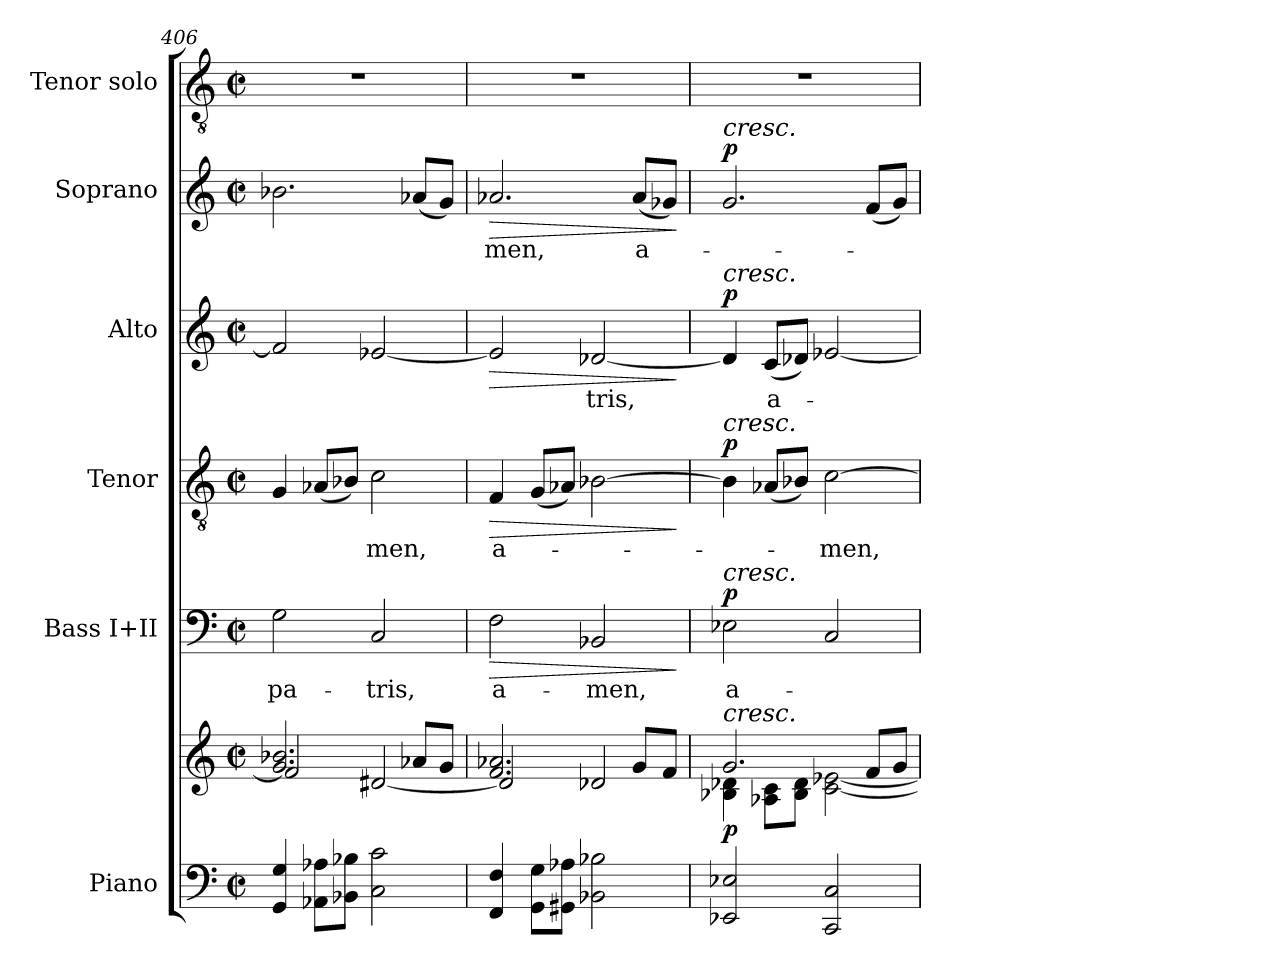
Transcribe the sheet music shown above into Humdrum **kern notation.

**kern	**kern	**dynam	**kern	**text	**dynam	**kern	**text	**dynam	**kern	**text	**dynam	**kern	**text	**dynam	**kern
*part6	*part6	*part6	*part5	*part5	*part5	*part4	*part4	*part4	*part3	*part3	*part3	*part2	*part2	*part2	*part1
*staff7	*staff6	*staff6/7	*staff5	*staff5	*staff5	*staff4	*staff4	*staff4	*staff3	*staff3	*staff3	*staff2	*staff2	*staff2	*staff1
*I"Piano	*	*	*I"Bass I+II	*	*	*I"Tenor	*	*	*I"Alto	*	*	*I"Soprano	*	*	*I"Tenor solo
*I'Pno.	*	*	*I'B.I+II	*	*	*I'T.	*	*	*I'A.	*	*	*I'S.	*	*	*I'T.s
*clefF4	*clefG2	*	*clefF4	*	*	*clefGv2	*	*	*clefG2	*	*	*clefG2	*	*	*clefGv2
*k[]	*k[]	*	*k[]	*	*	*k[]	*	*	*k[]	*	*	*k[]	*	*	*k[]
*M2/2	*M2/2	*	*M2/2	*	*	*M2/2	*	*	*M2/2	*	*	*M2/2	*	*	*M2/2
*met(c|)	*met(c|)	*	*met(c|)	*	*	*met(c|)	*	*	*met(c|)	*	*	*met(c|)	*	*	*met(c|)
=406	=406	=406	=406	=406	=406	=406	=406	=406	=406	=406	=406	=406	=406	=406	=406
*	*^	*	*	*	*	*	*	*	*	*	*	*	*	*	*
4GG/ 4G/	2.g/ 2.b-X/	2f/]	.	2G\	pa-	.	4G/	.	.	2f/]	.	.	2.b-X\	.	.	1r
8AA-X\ 8A-X\L	.	.	.	.	.	.	(8A-X/L	.	.	.	.	.	.	.	.	.
8BB-X\ 8B-X\J	.	.	.	.	.	.	8B-X/J)	.	.	.	.	.	.	.	.	.
2C\ 2c\	.	[2d#X/	.	2C/	-tris,	.	2c\	-men,	.	[2e-X/	.	.	.	.	.	.
.	8a-X/L	.	.	.	.	.	.	.	.	.	.	.	(8a-X/L	.	.	.
.	8g/J	.	.	.	.	.	.	.	.	.	.	.	8g/J)	.	.	.
=407	=407	=407	=407	=407	=407	=407	=407	=407	=407	=407	=407	=407	=407	=407	=407	=407
!	!	!	!	!	!	!LO:HP:b	!	!	!LO:HP:b	!	!	!LO:HP:b	!	!	!LO:HP:b	!
4FF/ 4F/	2.f/ 2.a-X/	2d#/]	.	2F\	a-	>	4F/	a-	>	2e-/]	.	>	2.a-X/	-men,	>	1r
8GG\ 8G\L	.	.	.	.	.	.	(8G/L	.	.	.	.	.	.	.	.	.
8GG#X\ 8A-X\J	.	.	.	.	.	.	8A-X/J)	.	.	.	.	.	.	.	.	.
2BB-X\ 2B-X\	.	2d-X/	.	2BB-X/	-men,	.	[2B-X\	.	.	[2d-X/	-tris,	.	.	.	.	.
.	8g/L	.	.	.	.	.	.	.	.	.	.	.	(8a-/L	a-	.	.
.	8f/J	.	.	.	.	.	.	.	.	.	.	.	8g-X/J)	.	.	.
*	*v	*v	*	*	*	*	*	*	*	*	*	*	*	*	*	*
.	.	.	.	.	]	.	.	]	.	.	]	.	.	]	.
=408	=408	=408	=408	=408	=408	=408	=408	=408	=408	=408	=408	=408	=408	=408	=408
*	*^	*	*	*	*	*	*	*	*	*	*	*	*	*	*
!	!	!	!	!	!	!	!	!	!	!	!	!	!LO:TX:a:i:t=cresc.	!	!	!
!	!	!	!	!	!	!	!	!	!	!LO:TX:a:i:t=cresc.	!	!	!	!	!	!
!	!	!	!	!	!	!	!LO:TX:a:i:t=cresc.	!	!	!	!	!	!	!	!	!
!	!	!	!	!LO:TX:a:i:t=cresc.	!	!	!	!	!	!	!	!	!	!	!	!
!	!LO:TX:a:i:t=cresc.	!	!	!	!	!	!	!	!	!	!	!	!	!	!	!
!	!	!	!LO:DY:a=2	!	!	!LO:DY:a	!	!	!LO:DY:a	!	!	!LO:DY:a	!	!	!LO:DY:a	!
2EE-X/ 2E-X/	2.g/	4B-X\ 4d-X\	p	2E-X\	a-	p	4B-\]	.	p	4d-/]	.	p	2.g/	.	p	1r
.	.	8A-X\ 8c\L	.	.	.	.	(8A-X/L	.	.	(8c/L	a-	.	.	.	.	.
.	.	8B-\ 8d-\J	.	.	.	.	8B-X/J)	.	.	8d-X/J)	.	.	.	.	.	.
2CC/ 2C/	.	[2c\ [2e-X\	.	2C/	.	.	[2c\	-men,	.	[2e-X/	.	.	.	.	.	.
.	8f/L	.	.	.	.	.	.	.	.	.	.	.	(8f/L	.	.	.
.	8g/J	.	.	.	.	.	.	.	.	.	.	.	8g/J)	.	.	.
*	*v	*v	*	*	*	*	*	*	*	*	*	*	*	*	*	*
=	=	=	=	=	=	=	=	=	=	=	=	=	=	=	=
*-	*-	*-	*-	*-	*-	*-	*-	*-	*-	*-	*-	*-	*-	*-	*-
